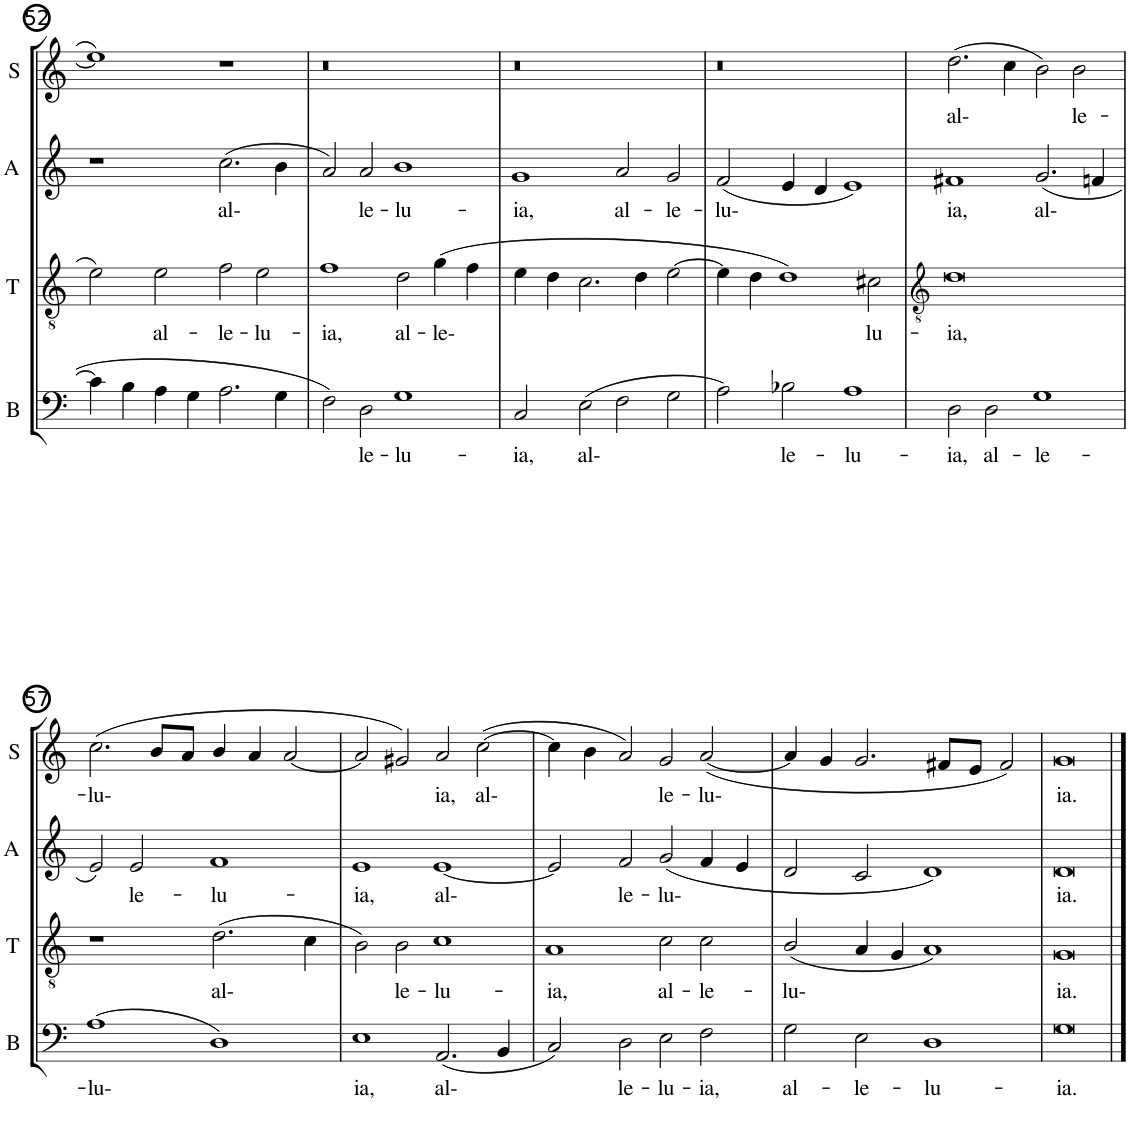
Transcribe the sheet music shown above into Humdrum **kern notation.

**kern	**text	**kern	**text	**kern	**text	**kern	**text
*part4	*part4	*part3	*part3	*part2	*part2	*part1	*part1
*staff4	*staff4	*staff3	*staff3	*staff2	*staff2	*staff1	*staff1
*I"Bass	*	*I"Tenor	*	*I"Alto	*	*I"Soprano	*
*I'B	*	*I'T	*	*I'A	*	*I'S	*
!!LO:PB:g=z
*clefF4	*	*clefGv2	*	*clefG2	*	*clefG2	*
*k[]	*	*k[]	*	*k[]	*	*k[]	*
*M4/2	*	*M4/2	*	*M4/2	*	*M4/2	*
=52	=52	=52	=52	=52	=52	=52	=52
4c\]	.	2e\	.	1r	.	1ee]	.
4B\	.	.	.	.	.	.	.
!	!	!	!LO:LY:b	!	!	!	!
4A\	.	2e\	al-	.	.	.	.
4G\	.	.	.	.	.	.	.
!	!	!	!LO:LY:b	!	!LO:LY:b	!	!
2.A\	.	2f\	-le-	(2.cc\	al-	1r	.
!	!	!	!LO:LY:b	!	!	!	!
.	.	2e\	-lu-	.	.	.	.
4G\	.	.	.	4b\	.	.	.
=53	=53	=53	=53	=53	=53	=53	=53
!	!	!	!LO:LY:b	!	!	!	!
2F\	.	1f	-ia,	2a/)	.	0r	.
!	!LO:LY:b	!	!	!	!LO:LY:b	!	!
2D\	le-	.	.	2a/	le-	.	.
!	!LO:LY:b	!	!LO:LY:b	!	!LO:LY:b	!	!
1G	-lu-	2d\	al-	1b	-lu-	.	.
!	!	!	!LO:LY:b	!	!	!	!
.	.	(4g\	-le-	.	.	.	.
.	.	4f\	.	.	.	.	.
=54	=54	=54	=54	=54	=54	=54	=54
!	!LO:LY:b	!	!	!	!LO:LY:b	!	!
2C/	-ia,	4e\	.	1g	-ia,	0r	.
.	.	4d\	.	.	.	.	.
!	!LO:LY:b	!	!	!	!	!	!
(2E\	al-	2.c\	.	.	.	.	.
!	!	!	!	!	!LO:LY:b	!	!
2F\	.	.	.	2a/	al-	.	.
.	.	4d\	.	.	.	.	.
!	!	!	!	!	!LO:LY:b	!	!
2G\	.	[2e\	.	2g/	-le-	.	.
=55	=55	=55	=55	=55	=55	=55	=55
!	!	!	!	!	!LO:LY:b	!	!
2A\)	.	4e\]	.	(2f/	-lu-	0r	.
.	.	4d\	.	.	.	.	.
!	!LO:LY:b	!	!	!	!	!	!
2B-X\	le-	1d)	.	4e/	.	.	.
.	.	.	.	4d/	.	.	.
!	!LO:LY:b	!	!	!	!	!	!
1A	-lu-	.	.	1e)	.	.	.
!	!	!	!LO:LY:b	!	!	!	!
.	.	2c#X\	lu-	.	.	.	.
=56	=56	=56	=56	=56	=56	=56	=56
*	*	*clefGv2	*	*	*	*	*
!	!LO:LY:b	!	!LO:LY:b	!	!LO:LY:b	!	!LO:LY:b
2D\	-ia,	0d	-ia,	1f#X	ia,	(2.dd\	al-
!	!LO:LY:b	!	!	!	!	!	!
2D\	al-	.	.	.	.	.	.
.	.	.	.	.	.	4cc\	.
!	!LO:LY:b	!	!	!	!LO:LY:b	!	!
1G	-le-	.	.	(2.g/	al-	2b\)	.
!	!	!	!	!	!	!	!LO:LY:b
.	.	.	.	.	.	2b\	le-
.	.	.	.	4fn/	.	.	.
!!LO:LB:g=z
=57	=57	=57	=57	=57	=57	=57	=57
!	!LO:LY:b	!	!	!	!	!	!LO:LY:b
(1A	-lu-	1r	.	2e/)	.	(2.cc\	-lu-
!	!	!	!	!	!LO:LY:b	!	!
.	.	.	.	2e/	le-	.	.
.	.	.	.	.	.	8b/L	.
.	.	.	.	.	.	8a/J	.
!	!	!	!LO:LY:b	!	!LO:LY:b	!	!
1D)	.	(2.d\	al-	1f	-lu-	4b/	.
.	.	.	.	.	.	4a/	.
.	.	.	.	.	.	[2a/	.
.	.	4c\	.	.	.	.	.
=58	=58	=58	=58	=58	=58	=58	=58
!	!LO:LY:b	!	!	!	!LO:LY:b	!	!
1E	ia,	2B\)	.	1e	-ia,	2a/]	.
!	!	!	!LO:LY:b	!	!	!	!
.	.	2B\	le-	.	.	2g#X/)	.
!	!LO:LY:b	!	!LO:LY:b	!	!LO:LY:b	!	!LO:LY:b
(2.AA/	al-	1c	-lu-	[1e	al-	2a/	ia,
!	!	!	!	!	!	!	!LO:LY:b
.	.	.	.	.	.	([2cc\	al-
4BB/	.	.	.	.	.	.	.
=59	=59	=59	=59	=59	=59	=59	=59
!	!	!	!LO:LY:b	!	!	!	!
2C/)	.	1A	-ia,	2e/]	.	4cc\]	.
.	.	.	.	.	.	4b\	.
!	!LO:LY:b	!	!	!	!LO:LY:b	!	!
2D\	le-	.	.	2f/	le-	2a/)	.
!	!LO:LY:b	!	!LO:LY:b	!	!LO:LY:b	!	!LO:LY:b
2E\	-lu-	2c\	al-	(2g/	-lu-	2g/	le-
!	!LO:LY:b	!	!LO:LY:b	!	!	!	!LO:LY:b
2F\	-ia,	2c\	-le-	4f/	.	([2a/	-lu-
.	.	.	.	4e/	.	.	.
=60	=60	=60	=60	=60	=60	=60	=60
!	!LO:LY:b	!	!LO:LY:b	!	!	!	!
2G\	al-	(2B/	-lu-	2d/	.	4a/]	.
.	.	.	.	.	.	4g/	.
!	!LO:LY:b	!	!	!	!	!	!
2E\	-le-	4A/	.	2c/	.	2.g/	.
.	.	4G/	.	.	.	.	.
!	!LO:LY:b	!	!	!	!	!	!
1D	-lu-	1A)	.	1d)	.	.	.
.	.	.	.	.	.	8f#X/L	.
.	.	.	.	.	.	8e/J	.
.	.	.	.	.	.	2f#/)	.
=61	=61	=61	=61	=61	=61	=61	=61
!	!LO:LY:b	!	!LO:LY:b	!	!LO:LY:b	!	!LO:LY:b
0G	-ia.	0G	ia.	0d	ia.	0g	ia.
==	==	==	==	==	==	==	==
*-	*-	*-	*-	*-	*-	*-	*-
